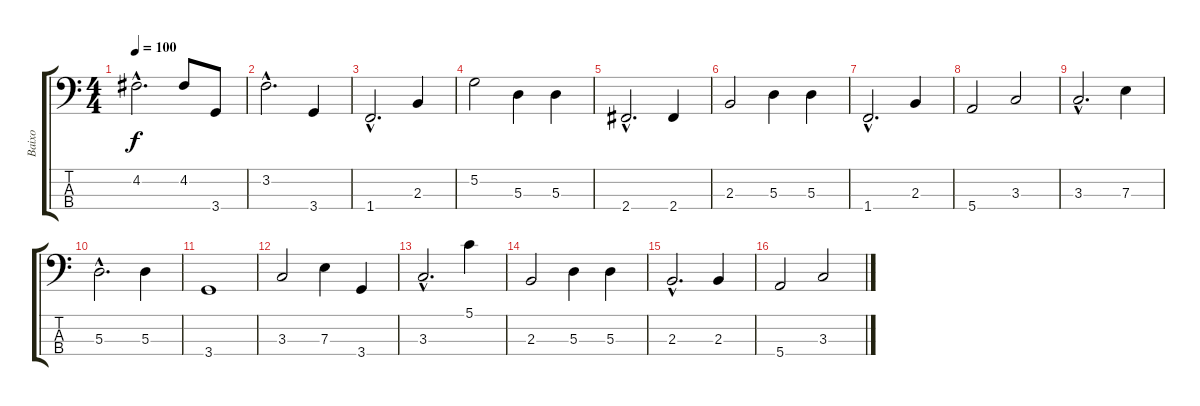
\track ("Baixo" "Baixo") {instrument acousticbass}
\staff {score tabs}
\tuning (G2 D2 A1 E1) {hide}
\ts (4 4)
\tempo 100
\clef f4
\ks c
4.2{hac}.2{d dy f} 4.2.8 3.4.8 |
3.2{hac}.2{d} 3.4.4 |
1.4{hac}.2{d} 2.3.4 |
\ks aminor
5.2.2 5.3.4 5.3.4 |
2.4{hac}.2{d} 2.4.4 |
\ks c
2.3.2 5.3.4 5.3.4 |
1.4{hac}.2{d} 2.3.4 |
5.4.2 3.3.2 |
3.3{hac}.2{d} 7.3.4 |
5.3{hac}.2{d} 5.3.4 |
3.4.1 |
3.3.2 7.3.4 3.4.4 |
3.3{hac}.2{d} 5.1.4 |
2.3.2 5.3.4 5.3.4 |
2.3{hac}.2{d} 2.3.4 |
5.4.2 3.3.2
